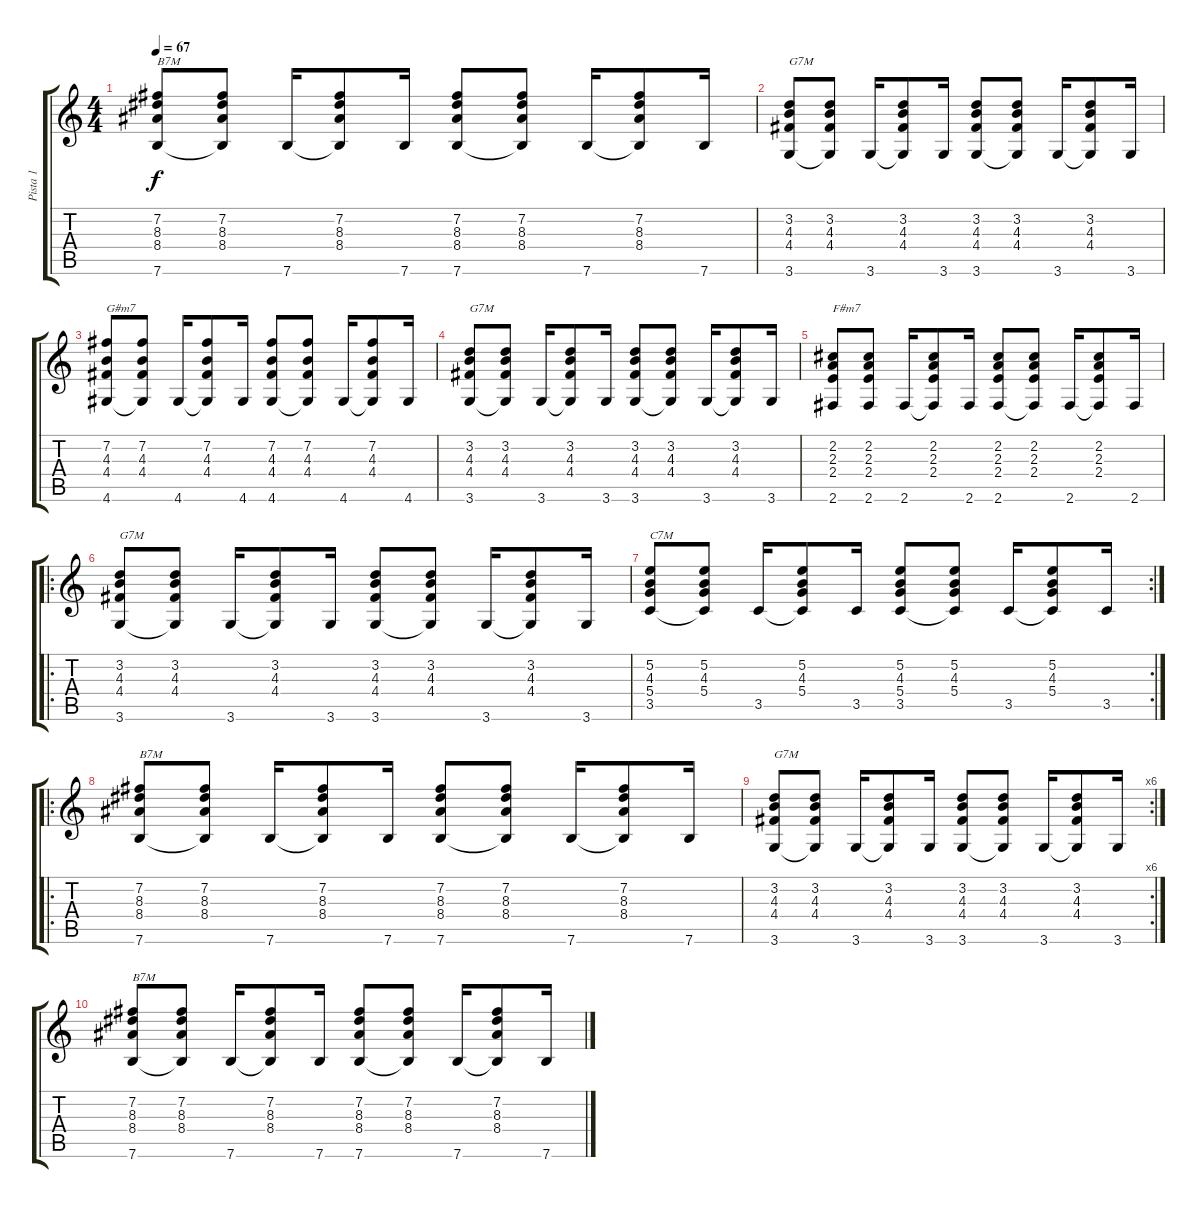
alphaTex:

\track ("Pista 1" "Pista 1") {instrument acousticguitarnylon}
\staff {score tabs}
\tuning (E4 B3 G3 D3 A2 E2) {hide}
\ts (4 4)
\tempo 67
\clef g2
\ks c
(7.2 8.3 8.4 7.6).8{txt "B7M" dy f} (7.2 8.3 8.4 7.6{t}).8 7.6.16 (7.2 8.3 8.4 7.6{t}).8 7.6.16 (7.2 8.3 8.4 7.6).8 (7.2 8.3 8.4 7.6{t}).8 7.6.16 (7.2 8.3 8.4 7.6{t}).8 7.6.16 |
(3.2 4.3 4.4 3.6).8{txt "G7M"} (3.2 4.3 4.4 3.6{t}).8 3.6.16 (3.2 4.3 4.4 3.6{t}).8 3.6.16 (3.2 4.3 4.4 3.6).8 (3.2 4.3 4.4 3.6{t}).8 3.6.16 (3.2 4.3 4.4 3.6{t}).8 3.6.16 |
(7.2 4.3 4.4 4.6).8{txt "G#m7"} (7.2 4.3 4.4 4.6{t}).8 4.6.16 (7.2 4.3 4.4 4.6{t}).8 4.6.16 (7.2 4.3 4.4 4.6).8 (7.2 4.3 4.4 4.6{t}).8 4.6.16 (7.2 4.3 4.4 4.6{t}).8 4.6.16 |
(3.2 4.3 4.4 3.6).8{txt "G7M"} (3.2 4.3 4.4 3.6{t}).8 3.6.16 (3.2 4.3 4.4 3.6{t}).8 3.6.16 (3.2 4.3 4.4 3.6).8 (3.2 4.3 4.4 3.6{t}).8 3.6.16 (3.2 4.3 4.4 3.6{t}).8 3.6.16 |
(2.2 2.3 2.4 2.6).8{txt "F#m7"} (2.2 2.3 2.4 2.6).8 2.6.16 (2.2 2.3 2.4 2.6{t}).8 2.6.16 (2.2 2.3 2.4 2.6).8 (2.2 2.3 2.4 2.6{t}).8 2.6.16 (2.2 2.3 2.4 2.6{t}).8 2.6.16 |
\ro
(3.2 4.3 4.4 3.6).8{txt "G7M"} (3.2 4.3 4.4 3.6{t}).8 3.6.16 (3.2 4.3 4.4 3.6{t}).8 3.6.16 (3.2 4.3 4.4 3.6).8 (3.2 4.3 4.4 3.6{t}).8 3.6.16 (3.2 4.3 4.4 3.6{t}).8 3.6.16 |
\rc 2
(5.2 4.3 5.4 3.5).8{txt "C7M"} (5.2 4.3 5.4 3.5{t}).8 3.5.16 (5.2 4.3 5.4 3.5{t}).8 3.5.16 (5.2 4.3 5.4 3.5).8 (5.2 4.3 5.4 3.5{t}).8 3.5.16 (5.2 4.3 5.4 3.5{t}).8 3.5.16 |
\ro
(7.2 8.3 8.4 7.6).8{txt "B7M"} (7.2 8.3 8.4 7.6{t}).8 7.6.16 (7.2 8.3 8.4 7.6{t}).8 7.6.16 (7.2 8.3 8.4 7.6).8 (7.2 8.3 8.4 7.6{t}).8 7.6.16 (7.2 8.3 8.4 7.6{t}).8 7.6.16 |
\rc 6
(3.2 4.3 4.4 3.6).8{txt "G7M"} (3.2 4.3 4.4 3.6{t}).8 3.6.16 (3.2 4.3 4.4 3.6{t}).8 3.6.16 (3.2 4.3 4.4 3.6).8 (3.2 4.3 4.4 3.6{t}).8 3.6.16 (3.2 4.3 4.4 3.6{t}).8 3.6.16 |
(7.2 8.3 8.4 7.6).8{txt "B7M"} (7.2 8.3 8.4 7.6{t}).8 7.6.16 (7.2 8.3 8.4 7.6{t}).8 7.6.16 (7.2 8.3 8.4 7.6).8 (7.2 8.3 8.4 7.6{t}).8 7.6.16 (7.2 8.3 8.4 7.6{t}).8 7.6.16
